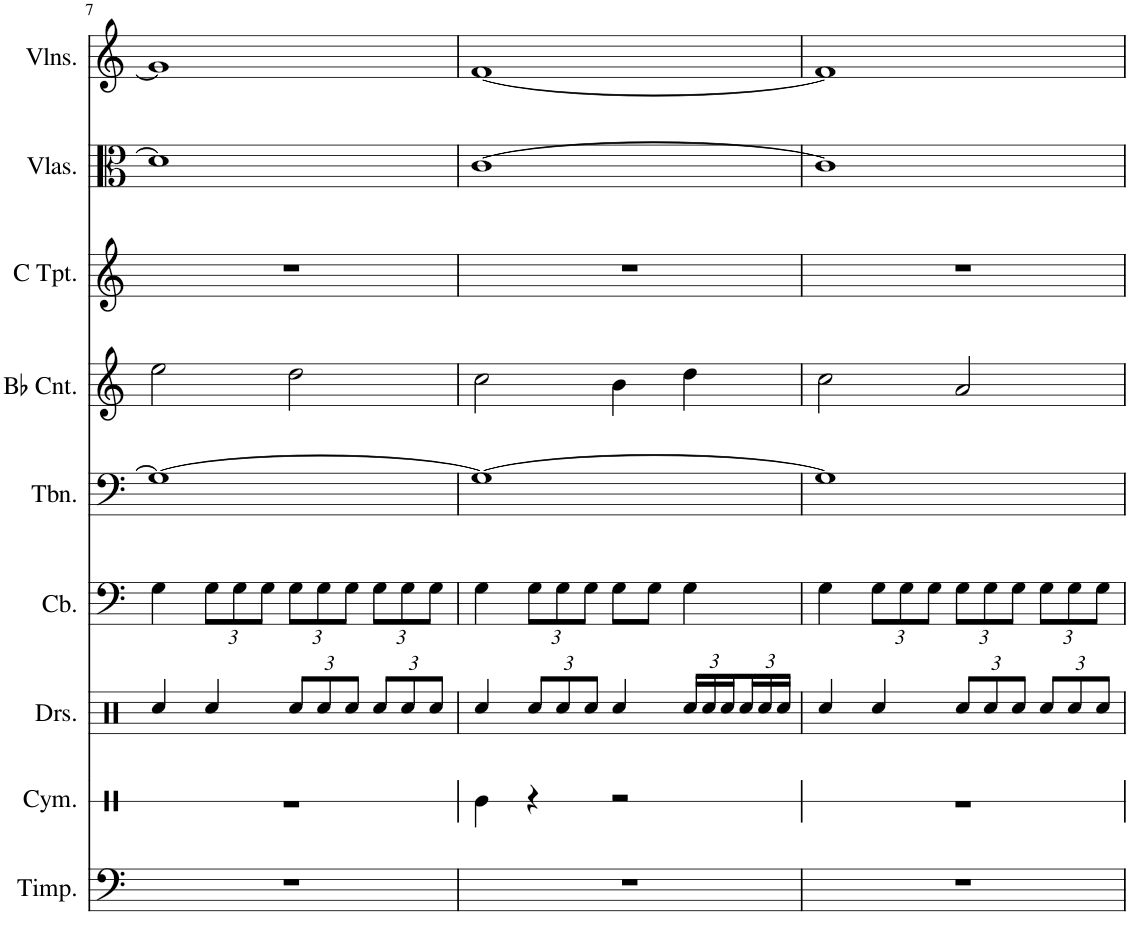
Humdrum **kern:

**kern	**kern	**kern	**kern	**kern	**kern	**kern	**kern	**kern
*part9	*part8	*part7	*part6	*part5	*part4	*part3	*part2	*part1
*staff9	*staff8	*staff7	*staff6	*staff5	*staff4	*staff3	*staff2	*staff1
*I"Timpani, Timpani	*I"Cymbal, Orchestral Cymbal	*I"Drumset, Snare Drum	*I"Contrabass, Bass	*I"Trombone, Trombone	*I"Bb Cornet, Trumpet	*I"C Trumpet, Trumpet	*I"Violas, Shrt.String Ensemble	*I"Violins, Shrt.String Ensemble
*I'Timp.	*I'Cym.	*I'Drs.	*I'Cb.	*I'Tbn.	*I'Bb Cnt.	*I'C Tpt.	*I'Vlas.	*I'Vlns.
!!LO:PB:g=z
*clefF4	*clefX	*clefX	*clefF4	*clefF4	*clefG2	*clefG2	*clefC3	*clefG2
*	*	*	*Trd7c12	*	*Trd1c2	*	*	*
*k[]	*k[]	*k[]	*k[]	*k[]	*k[]	*k[]	*k[]	*k[]
*M4/4	*M4/4	*M4/4	*M4/4	*M4/4	*M4/4	*M4/4	*M4/4	*M4/4
=7	=7	=7	=7	=7	=7	=7	=7	=7
1r	1r	4Rcc/	4G\	1G_	2ee\	1r	1d]	1g]
*	*	*	*Xbrackettup	*	*	*	*	*
.	.	4Rcc/	12G\L	.	.	.	.	.
.	.	.	12G\	.	.	.	.	.
.	.	.	12G\J	.	.	.	.	.
*	*	*Xbrackettup	*	*	*	*	*	*
.	.	12Rcc/L	12G\L	.	2dd\	.	.	.
.	.	12Rcc/	12G\	.	.	.	.	.
.	.	12Rcc/J	12G\J	.	.	.	.	.
.	.	12Rcc/L	12G\L	.	.	.	.	.
.	.	12Rcc/	12G\	.	.	.	.	.
.	.	12Rcc/J	12G\J	.	.	.	.	.
=8	=8	=8	=8	=8	=8	=8	=8	=8
1r	4Re\	4Rcc/	4G\	1G_	2cc\	1r	[1c	[1f
.	4r	12Rcc/L	12G\L	.	.	.	.	.
.	.	12Rcc/	12G\	.	.	.	.	.
.	.	12Rcc/J	12G\J	.	.	.	.	.
.	2r	4Rcc/	8G\L	.	4b\	.	.	.
.	.	.	8G\J	.	.	.	.	.
.	.	24Rcc/LL	4G\	.	4dd\	.	.	.
.	.	24Rcc/	.	.	.	.	.	.
.	.	24Rcc/	.	.	.	.	.	.
.	.	24Rcc/	.	.	.	.	.	.
.	.	24Rcc/	.	.	.	.	.	.
.	.	24Rcc/JJ	.	.	.	.	.	.
=9	=9	=9	=9	=9	=9	=9	=9	=9
1r	1r	4Rcc/	4G\	1G]	2cc\	1r	1c]	1f]
.	.	4Rcc/	12G\L	.	.	.	.	.
.	.	.	12G\	.	.	.	.	.
.	.	.	12G\J	.	.	.	.	.
.	.	12Rcc/L	12G\L	.	2a/	.	.	.
.	.	12Rcc/	12G\	.	.	.	.	.
.	.	12Rcc/J	12G\J	.	.	.	.	.
.	.	12Rcc/L	12G\L	.	.	.	.	.
.	.	12Rcc/	12G\	.	.	.	.	.
.	.	12Rcc/J	12G\J	.	.	.	.	.
=	=	=	=	=	=	=	=	=
*-	*-	*-	*-	*-	*-	*-	*-	*-
